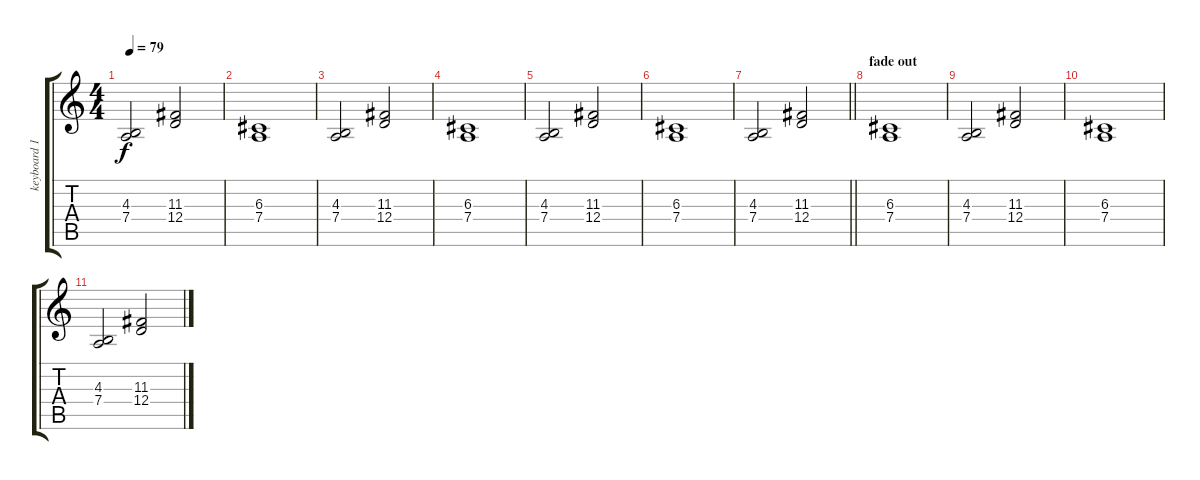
\track ("keyboard 1" "keyboard 1") {instrument pad4choir}
\staff {score tabs}
\tuning (E4 B3 G3 D3 A2 E2) {hide}
\ts (4 4)
\tempo 79
\clef g2
\ks c
(4.3 7.4).2{dy f} (11.3 12.4).2 |
(6.3 7.4).1 |
(4.3 7.4).2 (11.3 12.4).2 |
(6.3 7.4).1 |
(4.3 7.4).2 (11.3 12.4).2 |
(6.3 7.4).1 |
\barLineRight lightlight
(4.3 7.4).2 (11.3 12.4).2 |
\section ("" "fade out")
(6.3 7.4).1 |
(4.3 7.4).2 (11.3 12.4).2 |
(6.3 7.4).1 |
(4.3 7.4).2 (11.3 12.4).2
